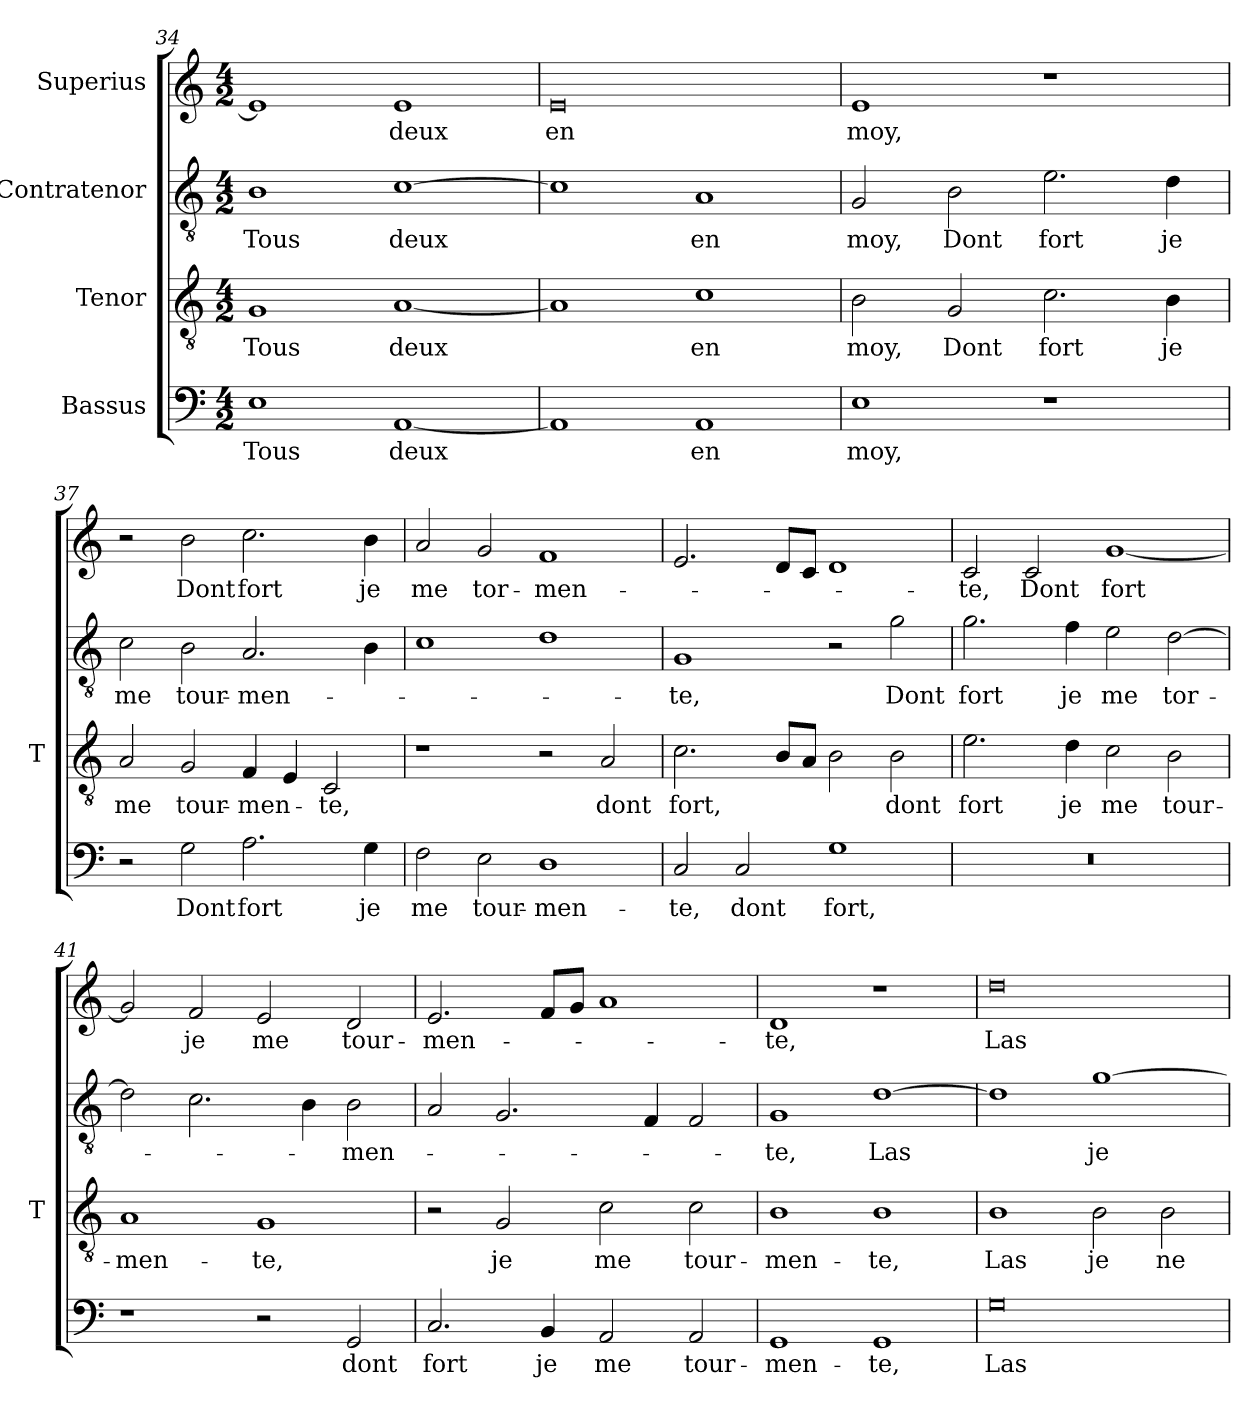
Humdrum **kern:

**kern	**text	**kern	**text	**kern	**text	**kern	**text
*part4	*part4	*part3	*part3	*part2	*part2	*part1	*part1
*staff4	*staff4	*staff3	*staff3	*staff2	*staff2	*staff1	*staff1
*I"Bassus	*	*I"Tenor	*	*I"Contratenor	*	*I"Superius	*
*	*	*I'T	*	*	*	*	*
*clefF4	*	*clefGv2	*	*clefGv2	*	*clefG2	*
*k[]	*	*k[]	*	*k[]	*	*k[]	*
*M4/2	*	*M4/2	*	*M4/2	*	*M4/2	*
=34	=34	=34	=34	=34	=34	=34	=34
1E	-Tous	1G	-Tous	1B	-Tous	1e]	.
[1AA	-deux	[1A	-deux	[1c	-deux	1e	-deux
=35	=35	=35	=35	=35	=35	=35	=35
1AA]	.	1A]	.	1c]	.	0e	-en
1AA	-en	1c	-en	1A	-en	.	.
=36	=36	=36	=36	=36	=36	=36	=36
1E	-moy,	2B	-moy,	2G	-moy,	1e	-moy,
.	.	2G	-Dont	2B	-Dont	.	.
1r	.	2.c	-fort	2.e	-fort	1r	.
.	.	4B	-je	4d	-je	.	.
=37	=37	=37	=37	=37	=37	=37	=37
2r	.	2A	-me	2c	-me	2r	.
2G	-Dont	2G	tour-	2B	tour-	2b	-Dont
2.A	-fort	4F	men-	2.A	men-	2.cc	-fort
.	.	4E	.	.	.	.	.
.	.	2C	-te,	.	.	.	.
4G	-je	.	.	4B	.	4b	-je
=38	=38	=38	=38	=38	=38	=38	=38
2F	-me	1r	.	1c	.	2a	-me
2E	tour-	.	.	.	.	2g	tor-
1D	men-	2r	.	1d	.	1f	men-
.	.	2A	-dont	.	.	.	.
=39	=39	=39	=39	=39	=39	=39	=39
2C	-te,	2.c	-fort,	1G	-te,	2.e	.
2C	-dont	.	.	.	.	.	.
.	.	8BL	.	.	.	8dL	.
.	.	8AJ	.	.	.	8cJ	.
1G	-fort,	2B	.	2r	.	1d	.
.	.	2B	-dont	2g	-Dont	.	.
=40	=40	=40	=40	=40	=40	=40	=40
0r	.	2.e	-fort	2.g	-fort	2c	-te,
.	.	.	.	.	.	2c	-Dont
.	.	4d	-je	4f	-je	.	.
.	.	2c	-me	2e	-me	[1g	-fort
.	.	2B	tour-	[2d	tor-	.	.
=41	=41	=41	=41	=41	=41	=41	=41
1r	.	1A	men-	2d]	.	2g]	.
.	.	.	.	2.c	.	2f	-je
2r	.	1G	-te,	.	.	2e	-me
.	.	.	.	4B	.	.	.
2GG	-dont	.	.	2B	men-	2d	tour-
=42	=42	=42	=42	=42	=42	=42	=42
2.C	-fort	2r	.	2A	.	2.e	men-
.	.	2G	-je	2.G	.	.	.
4BB	-je	.	.	.	.	8fL	.
.	.	.	.	.	.	8gJ	.
2AA	-me	2c	-me	.	.	1a	.
.	.	.	.	4F	.	.	.
2AA	tour-	2c	tour-	2F	.	.	.
=43	=43	=43	=43	=43	=43	=43	=43
1GG	men-	1B	men-	1G	-te,	1d	-te,
1GG	-te,	1B	-te,	[1d	-Las	1r	.
=44	=44	=44	=44	=44	=44	=44	=44
0G	-Las	1B	-Las	1d]	.	0dd	-Las
.	.	2B	-je	[1g	-je	.	.
.	.	2B	-ne	.	.	.	.
=	=	=	=	=	=	=	=
*-	*-	*-	*-	*-	*-	*-	*-
